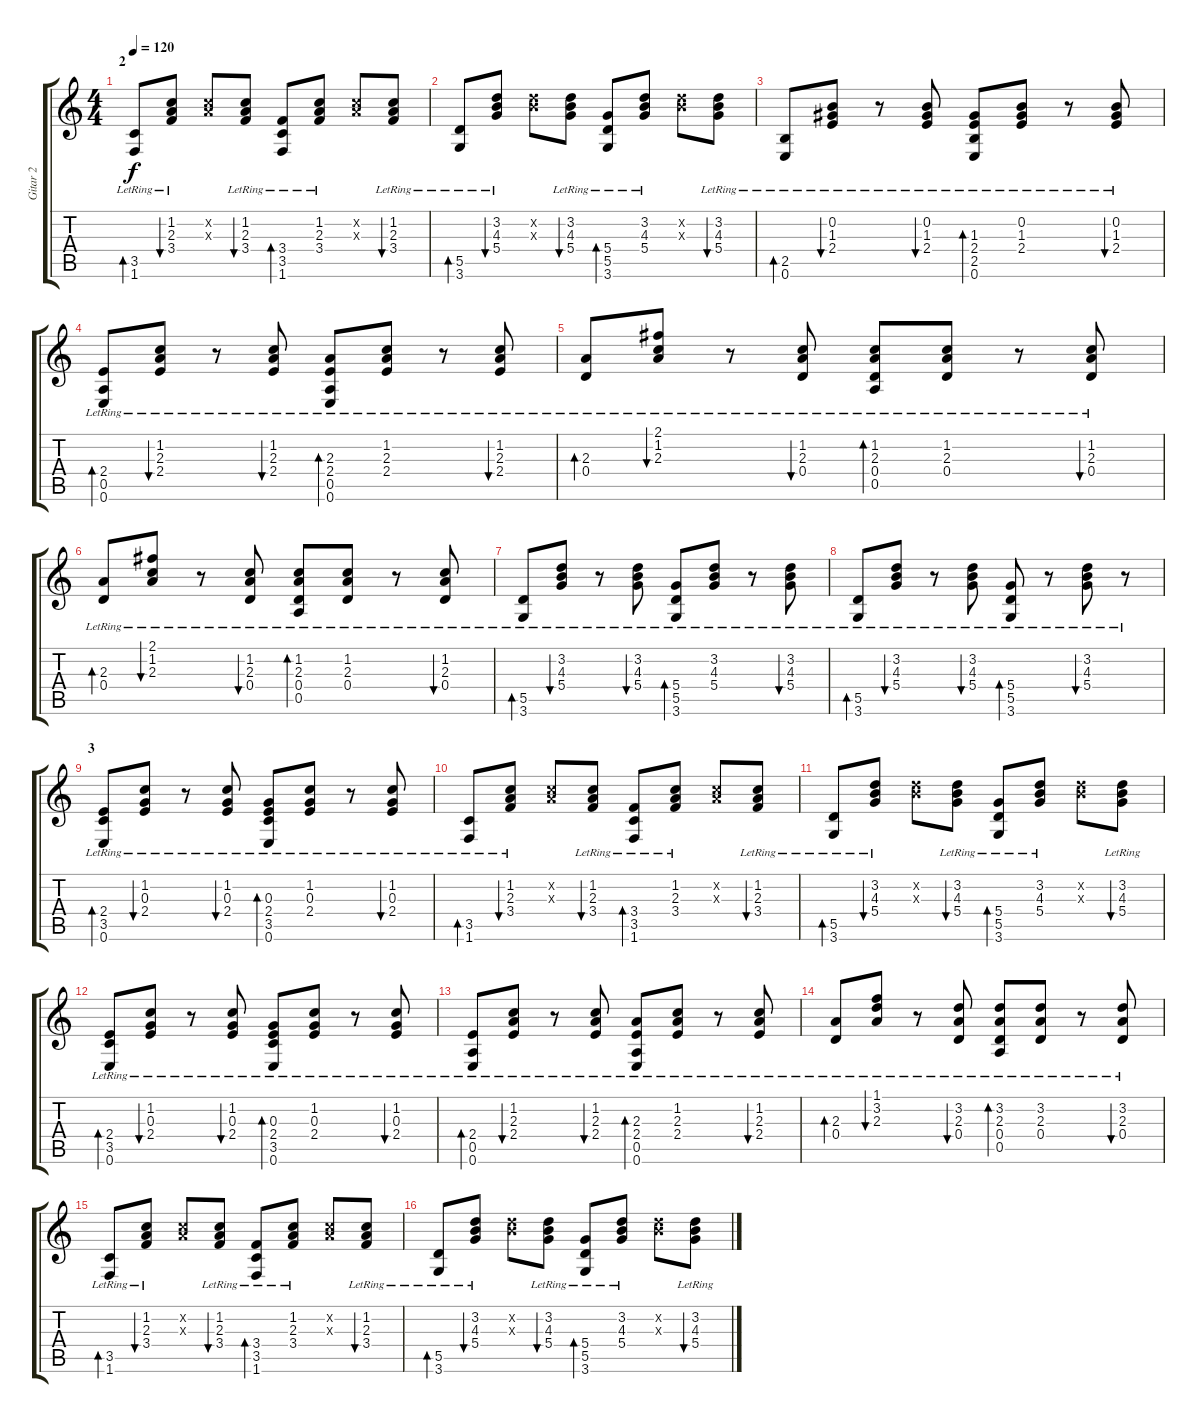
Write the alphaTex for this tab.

\track ("Gitar 2" "Gitar 2") {instrument acousticguitarsteel}
\staff {score tabs}
\tuning (E4 B3 G3 D3 A2 E2) {hide}
\ts (4 4)
\section ("" "2")
\tempo 120
\clef g2
\ks c
(3.5{lr} 1.6{lr}).8{bd 120 dy f} (1.2{lr} 2.3{lr} 3.4{lr}).8{bu 120} (1.2{x} 2.3{x}).8 (1.2{lr} 2.3{lr} 3.4{lr}).8{bu 120} (3.4{lr} 3.5{lr} 1.6{lr}).8{bd 120} (1.2{lr} 2.3{lr} 3.4{lr}).8 (1.2{x} 2.3{x}).8 (1.2{lr} 2.3{lr} 3.4{lr}).8{bu 120} |
(5.5{lr} 3.6{lr}).8{bd 120} (3.2{lr} 4.3{lr} 5.4{lr}).8{bu 120} (3.2{x} 4.3{x}).8 (3.2{lr} 4.3{lr} 5.4{lr}).8{bu 120} (5.4{lr} 5.5{lr} 3.6{lr}).8{bd 120} (3.2{lr} 4.3{lr} 5.4{lr}).8 (3.2{x} 4.3{x}).8 (3.2{lr} 4.3{lr} 5.4{lr}).8{bu 120} |
(2.5{lr} 0.6{lr}).8{bd 120} (0.2{lr} 1.3{lr} 2.4{lr}).8{bu 120} r.8 (0.2{lr} 1.3{lr} 2.4{lr}).8{bu 120} (1.3{lr} 2.4{lr} 2.5{lr} 0.6{lr}).8{bd 120} (0.2{lr} 1.3{lr} 2.4{lr}).8 r.8 (0.2{lr} 1.3{lr} 2.4{lr}).8{bu 120} |
(2.4{lr} 0.5{lr} 0.6{lr}).8{bd 120} (1.2{lr} 2.3{lr} 2.4{lr}).8{bu 120} r.8 (1.2{lr} 2.3{lr} 2.4{lr}).8{bu 120} (2.3{lr} 2.4{lr} 0.5{lr} 0.6{lr}).8{bd 120} (1.2{lr} 2.3{lr} 2.4{lr}).8 r.8 (1.2{lr} 2.3{lr} 2.4{lr}).8{bu 120} |
(2.3{lr} 0.4{lr}).8{bd 120} (2.1{lr} 1.2{lr} 2.3{lr}).8{bu 120} r.8 (1.2{lr} 2.3{lr} 0.4{lr}).8{bu 120} (1.2{lr} 2.3{lr} 0.4{lr} 0.5{lr}).8{bd 120} (1.2{lr} 2.3{lr} 0.4{lr}).8 r.8 (1.2{lr} 2.3{lr} 0.4{lr}).8{bu 120} |
(2.3{lr} 0.4{lr}).8{bd 120} (2.1{lr} 1.2{lr} 2.3{lr}).8{bu 120} r.8 (1.2{lr} 2.3{lr} 0.4{lr}).8{bu 120} (1.2{lr} 2.3{lr} 0.4{lr} 0.5{lr}).8{bd 120} (1.2{lr} 2.3{lr} 0.4{lr}).8 r.8 (1.2{lr} 2.3{lr} 0.4{lr}).8{bu 120} |
(5.5{lr} 3.6{lr}).8{bd 120} (3.2{lr} 4.3{lr} 5.4{lr}).8{bu 120} r.8 (3.2{lr} 4.3{lr} 5.4{lr}).8{bu 120} (5.4{lr} 5.5{lr} 3.6{lr}).8{bd 120} (3.2{lr} 4.3{lr} 5.4{lr}).8 r.8 (3.2{lr} 4.3{lr} 5.4{lr}).8{bu 120} |
(5.5{lr} 3.6{lr}).8{bd 120} (3.2{lr} 4.3{lr} 5.4{lr}).8{bu 120} r.8 (3.2{lr} 4.3{lr} 5.4{lr}).8{bu 120} (5.4{lr} 5.5{lr} 3.6{lr}).8{bd 120} r.8 (3.2{lr} 4.3{lr} 5.4{lr}).8{bu 120} r.8 |
\section ("" "3")
(2.4{lr} 3.5{lr} 0.6{lr}).8{bd 120} (1.2{lr} 0.3{lr} 2.4{lr}).8{bu 120} r.8 (1.2{lr} 0.3{lr} 2.4{lr}).8{bu 120} (0.3{lr} 2.4{lr} 3.5{lr} 0.6{lr}).8{bd 120} (1.2{lr} 0.3{lr} 2.4{lr}).8 r.8 (1.2{lr} 0.3{lr} 2.4{lr}).8{bu 120} |
(3.5{lr} 1.6{lr}).8{bd 120} (1.2{lr} 2.3{lr} 3.4{lr}).8{bu 120} (1.2{x} 2.3{x}).8 (1.2{lr} 2.3{lr} 3.4{lr}).8{bu 120} (3.4{lr} 3.5{lr} 1.6{lr}).8{bd 120} (1.2{lr} 2.3{lr} 3.4{lr}).8 (1.2{x} 2.3{x}).8 (1.2{lr} 2.3{lr} 3.4{lr}).8{bu 120} |
(5.5{lr} 3.6{lr}).8{bd 120} (3.2{lr} 4.3{lr} 5.4{lr}).8{bu 120} (3.2{x} 4.3{x}).8 (3.2{lr} 4.3{lr} 5.4{lr}).8{bu 120} (5.4{lr} 5.5{lr} 3.6{lr}).8{bd 120} (3.2{lr} 4.3{lr} 5.4{lr}).8 (3.2{x} 4.3{x}).8 (3.2{lr} 4.3{lr} 5.4{lr}).8{bu 120} |
(2.4{lr} 3.5{lr} 0.6{lr}).8{bd 120} (1.2{lr} 0.3{lr} 2.4{lr}).8{bu 120} r.8 (1.2{lr} 0.3{lr} 2.4{lr}).8{bu 120} (0.3{lr} 2.4{lr} 3.5{lr} 0.6{lr}).8{bd 120} (1.2{lr} 0.3{lr} 2.4{lr}).8 r.8 (1.2{lr} 0.3{lr} 2.4{lr}).8{bu 120} |
(2.4{lr} 0.5{lr} 0.6{lr}).8{bd 120} (1.2{lr} 2.3{lr} 2.4{lr}).8{bu 120} r.8 (1.2{lr} 2.3{lr} 2.4{lr}).8{bu 120} (2.3{lr} 2.4{lr} 0.5{lr} 0.6{lr}).8{bd 120} (1.2{lr} 2.3{lr} 2.4{lr}).8 r.8 (1.2{lr} 2.3{lr} 2.4{lr}).8{bu 120} |
(2.3{lr} 0.4{lr}).8{bd 120} (1.1{lr} 3.2{lr} 2.3{lr}).8{bu 120} r.8 (3.2{lr} 2.3{lr} 0.4{lr}).8{bu 120} (3.2{lr} 2.3{lr} 0.4{lr} 0.5{lr}).8{bd 120} (3.2{lr} 2.3{lr} 0.4{lr}).8 r.8 (3.2{lr} 2.3{lr} 0.4{lr}).8{bu 120} |
(3.5{lr} 1.6{lr}).8{bd 120} (1.2{lr} 2.3{lr} 3.4{lr}).8{bu 120} (1.2{x} 2.3{x}).8 (1.2{lr} 2.3{lr} 3.4{lr}).8{bu 120} (3.4{lr} 3.5{lr} 1.6{lr}).8{bd 120} (1.2{lr} 2.3{lr} 3.4{lr}).8 (1.2{x} 2.3{x}).8 (1.2{lr} 2.3{lr} 3.4{lr}).8{bu 120} |
(5.5{lr} 3.6{lr}).8{bd 120} (3.2{lr} 4.3{lr} 5.4{lr}).8{bu 120} (3.2{x} 4.3{x}).8 (3.2{lr} 4.3{lr} 5.4{lr}).8{bu 120} (5.4{lr} 5.5{lr} 3.6{lr}).8{bd 120} (3.2{lr} 4.3{lr} 5.4{lr}).8 (3.2{x} 4.3{x}).8 (3.2{lr} 4.3{lr} 5.4{lr}).8{bu 120}
